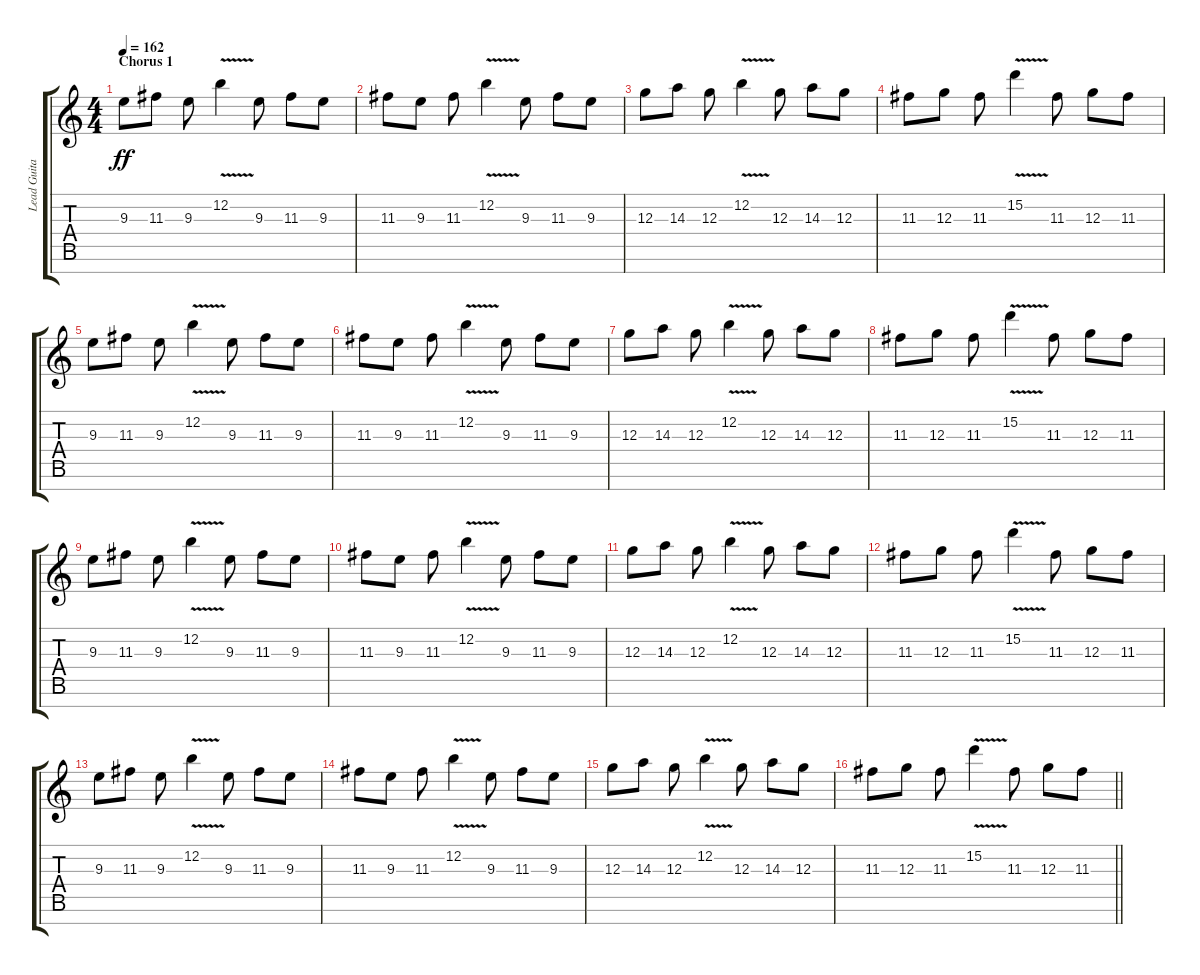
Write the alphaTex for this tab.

\track ("Lead Guitar" "Lead Guita") {instrument distortionguitar}
\staff {score tabs}
\tuning (E4 B3 G3 D3 A2 E2 B1) {hide}
\ts (4 4)
\section ("" "Chorus 1")
\tempo 162
\clef g2
\ks c
9.3.8{dy ff} 11.3.8 9.3.8 12.2{v}.4 9.3.8 11.3.8 9.3.8 |
11.3.8 9.3.8 11.3.8 12.2{v}.4 9.3.8 11.3.8 9.3.8 |
12.3.8 14.3.8 12.3.8 12.2{v}.4 12.3.8 14.3.8 12.3.8 |
11.3.8 12.3.8 11.3.8 15.2{v}.4 11.3.8 12.3.8 11.3.8 |
9.3.8 11.3.8 9.3.8 12.2{v}.4 9.3.8 11.3.8 9.3.8 |
11.3.8 9.3.8 11.3.8 12.2{v}.4 9.3.8 11.3.8 9.3.8 |
12.3.8 14.3.8 12.3.8 12.2{v}.4 12.3.8 14.3.8 12.3.8 |
11.3.8 12.3.8 11.3.8 15.2{v}.4 11.3.8 12.3.8 11.3.8 |
9.3.8 11.3.8 9.3.8 12.2{v}.4 9.3.8 11.3.8 9.3.8 |
11.3.8 9.3.8 11.3.8 12.2{v}.4 9.3.8 11.3.8 9.3.8 |
12.3.8 14.3.8 12.3.8 12.2{v}.4 12.3.8 14.3.8 12.3.8 |
11.3.8 12.3.8 11.3.8 15.2{v}.4 11.3.8 12.3.8 11.3.8 |
9.3.8 11.3.8 9.3.8 12.2{v}.4 9.3.8 11.3.8 9.3.8 |
11.3.8 9.3.8 11.3.8 12.2{v}.4 9.3.8 11.3.8 9.3.8 |
12.3.8 14.3.8 12.3.8 12.2{v}.4 12.3.8 14.3.8 12.3.8 |
\barLineRight lightlight
11.3.8 12.3.8 11.3.8 15.2{v}.4 11.3.8 12.3.8 11.3.8
